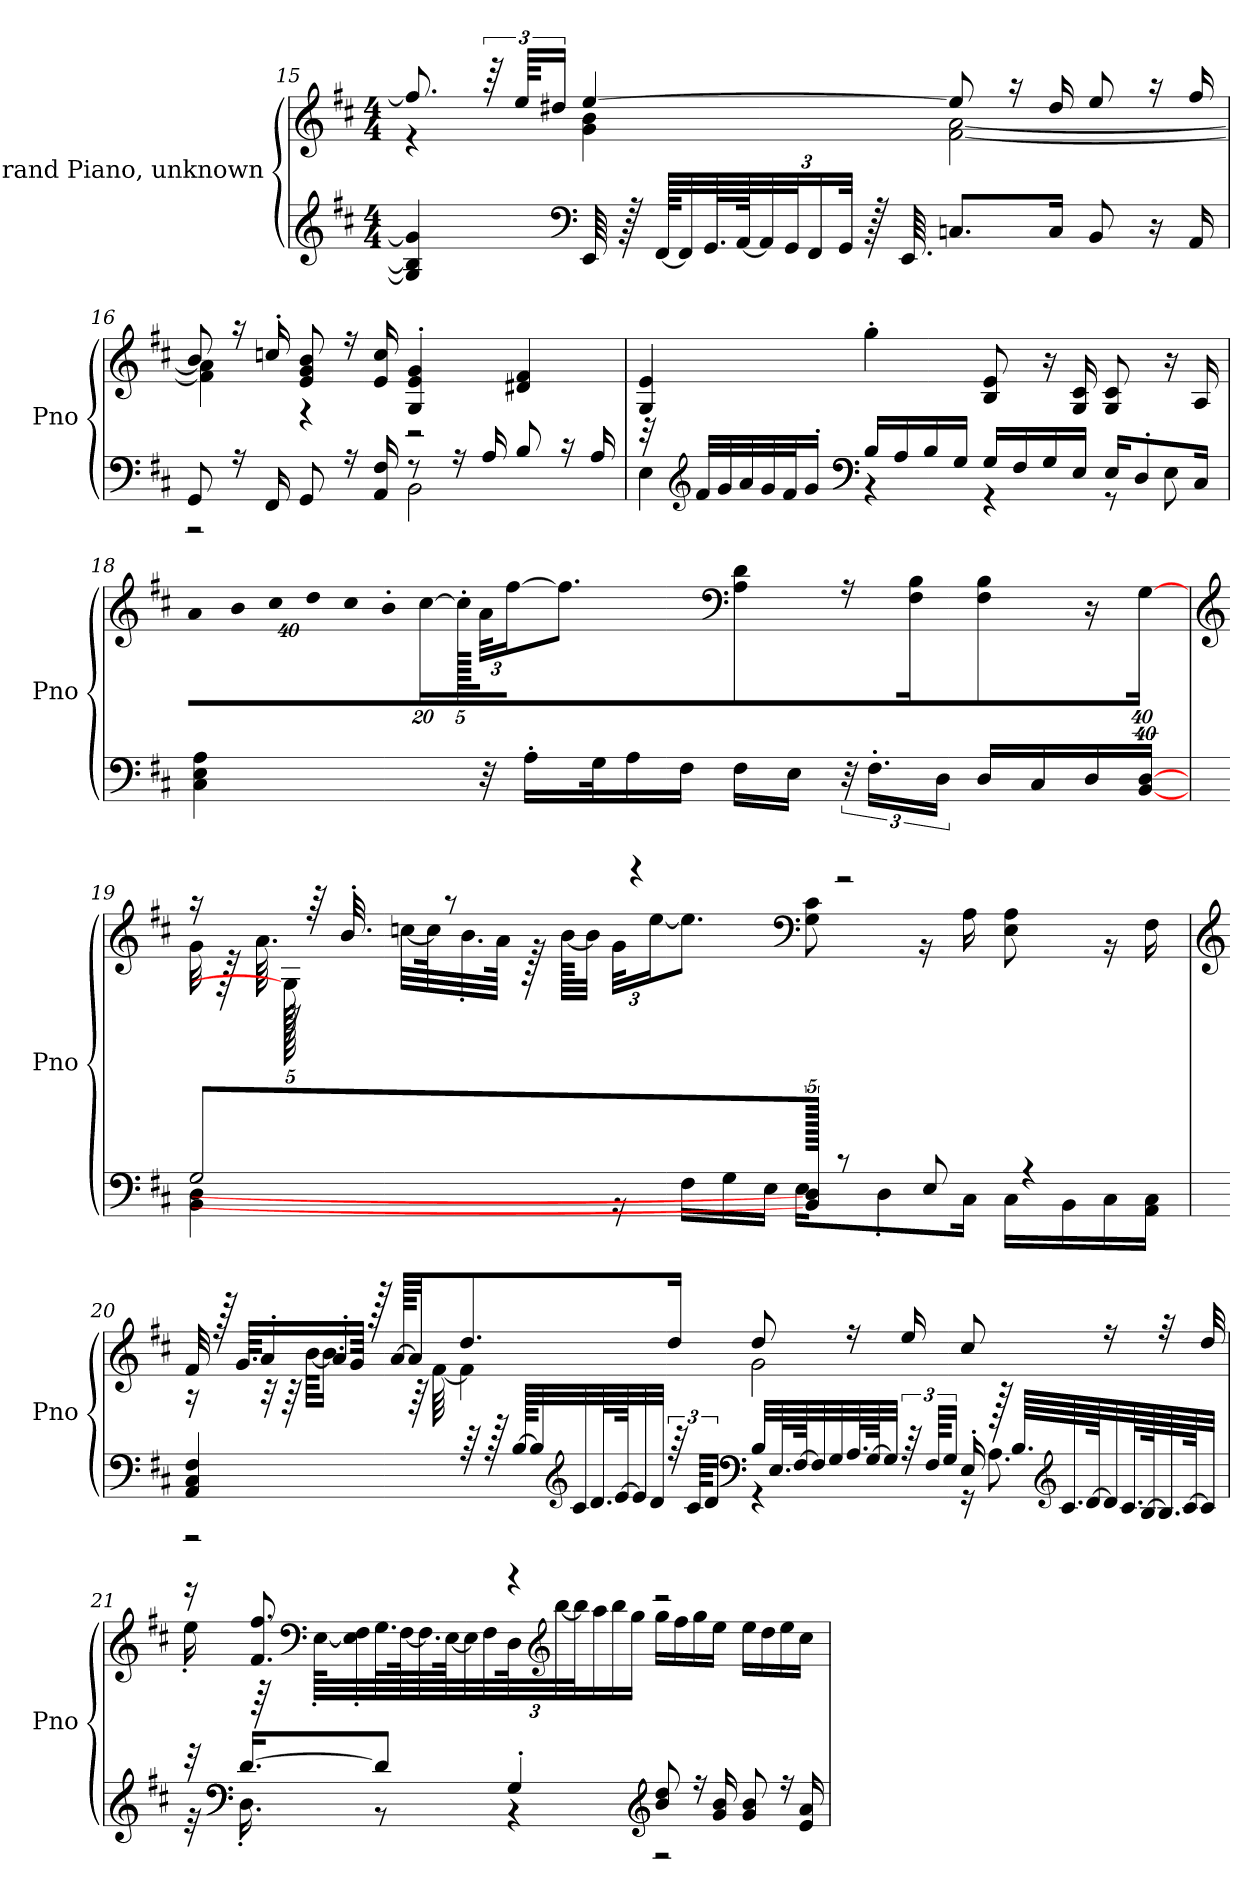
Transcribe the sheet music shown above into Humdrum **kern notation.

**kern	**kern
*part1	*part1
*staff2	*staff1
*I"Grand Piano, unknown	*
*I'Pno	*
!!LO:LB:g=z
*clefG2	*clefG2
*k[f#c#]	*k[f#c#]
*M4/4	*M4/4
=15	=15
*	*^
4G/] 4B/] 4g/]	8.ff#/]	4r
.	96r	.
.	96ee/KKLL	.
.	24dd#X/JJ	.
*clefF4	*	*
64EE/	[4ee/	4g\ 4b\
128r	.	.
[128FF#/KKLLL	.	.
32FF#/]	.	.
64.GG/L	.	.
[128AA/JK	.	.
32AA/]	.	.
*Xbrackettup	*	*
48GG/J	.	.
24FF#/	.	.
32GG/JJk	.	.
128r	.	.
64.EE/	.	.
8.Cn/L	8ee/]	[2f#\ [2a\
.	16r	.
16C/Jk	16dd#/	.
8BB/	8ee/	.
16r	16r	.
16AA/	16ff#/	.
=16	=16	=16
*^	*	*
8GG/	2r	8b/	4f#\] 4a\]
16r	.	16r	.
16FF#/	.	16ccn'/	.
8GG/	.	8e/ 8g/ 8b/	4r
16r	.	16r	.
16AA/ 16F#/	.	16e/ 16cc/	.
8r	2BB\	4G/' 4e/' 4g/'	2r
16r	.	.	.
16A/	.	.	.
8B/	.	4d#X/ 4f#/	.
16r	.	.	.
16A/	.	.	.
*	*	*v	*v
!!LO:LB:g=z
=17	=17	=17
32r	4E\	4G/ 4e/
*clefG2	*	*
32f#/LLL	.	.
32g/	.	.
32a/	.	.
32g/	.	.
32f#/J	.	.
16g'/JJ	.	.
*clefF4	*	*
16B/LL	4r	4gg'\
16A/	.	.
16B/	.	.
16G/JJ	.	.
16G/LL	4r	8B/ 8e/
16F#/	.	.
16G/	.	16r
16E/JJ	.	16G/ 16c#/
16E/KL	8r	8G/ 8c#/
8D'/	.	.
.	8E\	16r
16C#/Jk	.	16A/
*v	*v	*
=18	=18
*	*Xbrackettup
!	!LO:N:vis=32
640ryy	640%23a\LLL
4C#\ 4E\ 4A\	.
!	!LO:N:vis=32
.	640%23b\
!	!LO:N:vis=32
.	640%23cc#\
!	!LO:N:vis=32
.	640%23dd\
!	!LO:N:vis=32
.	640%23cc#\
!	!LO:N:vis=32
.	640%23b'\
.	[320%11cc#\JJ
.	640cc#'\JJJ]
32r	48a\KLL
.	[24ff#\J
16A'\LL	.
.	8.ff#\J]
32G\K	.
16A\	.
16F#\JJ	.
*	*clefF4
16F#\LL	8A\ 8d\
16E\JJ	.
*brackettup	*
48r	16r
24.F#'\LL	.
.	16F#\ 16B\
24D\JJ	.
16D/LL	8F#\ 8B\
16C#/	.
16D/	16r
[640%39BB/ [640%39D/JJ	[640%39G\
!!LO:LB:g=z
=19	=19
*	*clefG2
*^	*^
2G/	4BB\ 4D\	16r	32g\
.	.	.	128r
.	.	.	64.a\
.	.	640G\]	32r
.	.	64r	.
.	.	32.b'/	.
.	.	.	[32ccn\LLL
.	.	.	64cc\K]
.	.	8r	.
.	.	.	32.b'\
.	.	.	64a\JJJk
.	.	.	128r
.	.	.	[128b\KKLLL
.	.	.	32b\JJJ]
.	16r	.	48g\KLL
.	.	4r	.
.	.	.	[24ee\J
.	16F#\LL	.	8.ee\J]
.	16G\	.	.
.	16E\JJ	.	.
*	*	*clefF4	*
640BB/] 640D/]JJ	16E\KL	.	8G\ 8c#\
8r	.	2r	.
.	8D'\	.	.
.	.	.	16r
8E/	.	.	.
.	16C#\Jk	.	16A\
.	16C#\LL	.	8E\ 8A\
4r	.	.	.
.	16BB\	.	.
.	16C#\	.	16r
.	16AA\ 16C#\JJ	.	16F#\
.	640ryy	.	640ryy
!!LO:PB:g=z	!!
=20	=20	=20	=20
*	*	*clefG2	*
4AA/ 4C#/ 4F#/	2r	32f#/	16r
.	.	128r	.
.	.	64.g/KKLL	.
.	.	16a'/	32r
.	.	.	64r
.	.	.	[64b\KKLL
.	.	16a'/	16.b\JJ]
.	.	64g/JJkk	.
.	.	128r	.
.	.	[128a/KKLLL	.
.	.	32a/JJ]	64r
.	.	.	[64f#\
64r	.	8.dd/	4f#\]
128r	.	.	.
[128B/KKLLL	.	.	.
32B/]	.	.	.
*clefG2	*	*	*
32c#/	.	.	.
64.d/L	.	.	.
[128e/JK	.	.	.
32e/]	.	.	.
32d/JJJ	.	.	.
96r	.	16dd/Jk	.
96c#/KKLL	.	.	.
24d/JJ	.	.	.
*clefF4	*	*	*
32B/LLL	4r	8dd/	2g\
64.E/L	.	.	.
[128F#/JK	.	.	.
32F#/]	.	.	.
32G/	.	.	.
64.A/L	.	16r	.
[128G/JK	.	.	.
32G/JJJ]	.	.	.
96r	.	16ee/	.
96F#/KKLL	.	.	.
24G/JJ	.	.	.
16E'/	16r	8cc#/	.
128r	8.A\	.	.
64.B/LLLL	.	.	.
*clefG2	*	*	*
64.c#/	.	.	.
[128d/JK	.	.	.
32d/]	.	16r	.
64.c#/L	.	.	.
[128B/K	.	.	.
64.B/]	.	32r	.
[128c#/JK	.	.	.
32c#/JJJ]	.	32dd/	.
!!LO:LB:g=z	!!
=21	=21	=21	=21
32r	32r	16r	16ee'\
*clefF4	*	*	*
[16.d/KL	16.D'\	.	.
.	.	8.f#/ 8.ff#/	64r
*	*	*clefF4	*
.	.	.	[64E'\KLLL
.	.	.	32E\]' 32F#\'
8d/J]	8r	.	64.G\L
.	.	.	[128F#\K
.	.	.	64.F#\]
.	.	.	[128E\JK
.	.	.	32E\]
.	.	.	32F#\
4G'/	4r	4r	96D\K
*	*	*clefG2	*
.	.	.	[48bb\
.	.	.	32bb\J]
.	.	.	16aa\
.	.	.	16bb\
.	.	.	16gg\JJ
*clefG2	*	*	*
8b/ 8dd/	2r	2r	16gg\LL
.	.	.	16ff#\
16r	.	.	16gg\
16g/ 16b/	.	.	16ee\JJ
8g/ 8b/	.	.	16ee\LL
.	.	.	16dd\
16r	.	.	16ee\
16e/ 16a/	.	.	16cc#\JJ
*v	*v	*	*
*	*v	*v
=	=
*-	*-
